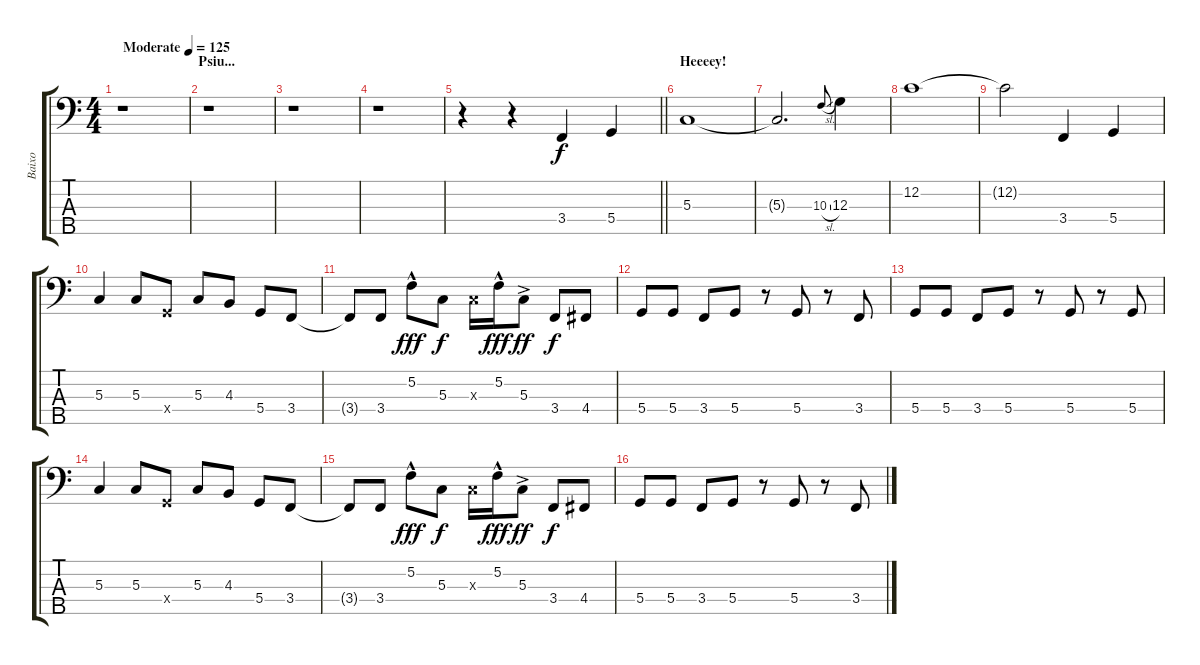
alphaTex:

\track ("Baixo" "Baixo") {instrument electricbasspick}
\staff {score tabs}
\tuning (F2 C2 G1 D1 A0) {hide}
\ts (4 4)
\section ("" "                       Psiu...")
\tempo (125 "Moderate")
\clef f4
\ks c
r.1{dy f instrument electricbasspick} |
r.1 |
r.1 |
r.1 |
\barLineRight lightlight
r.4 r.4 3.4.4 5.4.4 |
\section ("" "Heeeey!")
5.3.1 |
5.3{t}.2{d} 10.3{sl}.8{gr onbeat} 12.3.4 |
12.2.1 |
12.2{t}.2 3.4.4 5.4.4 |
5.3.4{volume 11} 5.3.8 5.4{x}.8 5.3.8 4.3.8 5.4.8 3.4.8 |
3.4{t}.8 3.4.8 5.2{hac}.8{dy fff} 5.3.8{dy f} 5.3{x}.16 5.2{hac}.16{dy fff} 5.3{ac}.8{dy ff} 3.4.8{dy f} 4.4.8 |
5.4.8 5.4.8 3.4.8 5.4.8 r.8 5.4.8 r.8 3.4.8 |
5.4.8 5.4.8 3.4.8 5.4.8 r.8 5.4.8 r.8 5.4.8 |
5.3.4 5.3.8 5.4{x}.8 5.3.8 4.3.8 5.4.8 3.4.8 |
3.4{t}.8 3.4.8 5.2{hac}.8{dy fff} 5.3.8{dy f} 5.3{x}.16 5.2{hac}.16{dy fff} 5.3{ac}.8{dy ff} 3.4.8{dy f} 4.4.8 |
5.4.8 5.4.8 3.4.8 5.4.8 r.8 5.4.8 r.8 3.4.8
